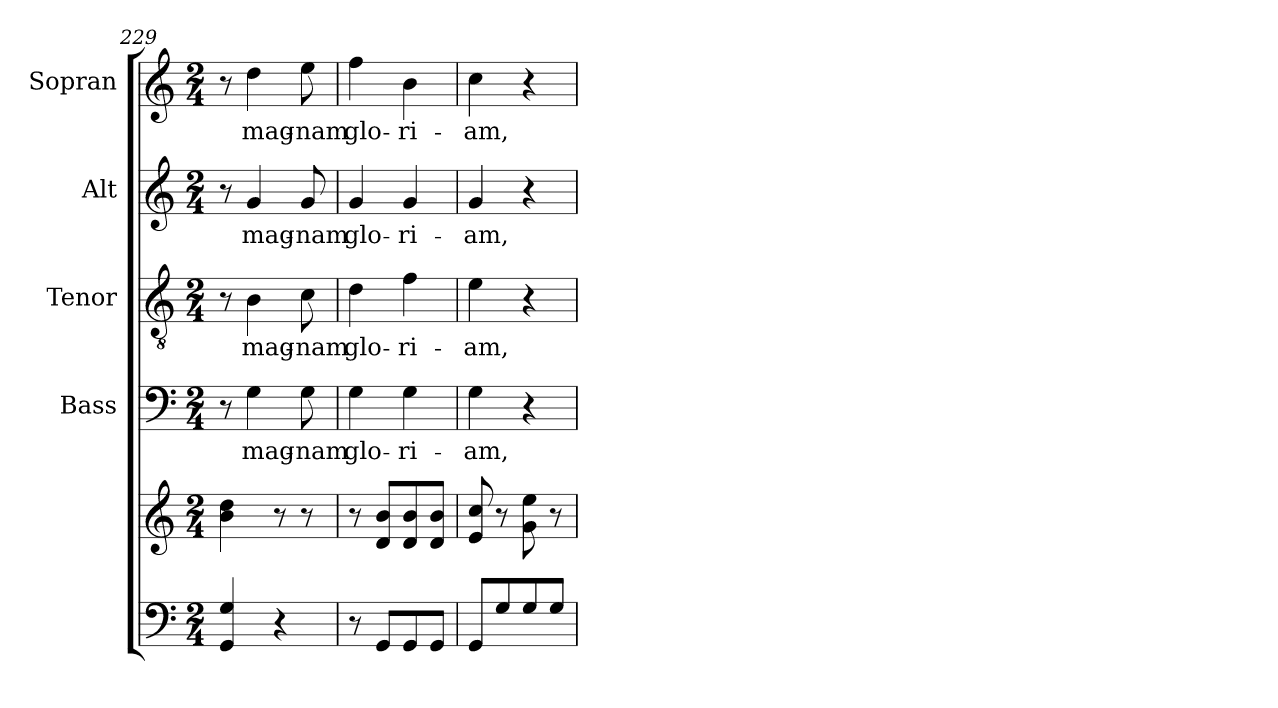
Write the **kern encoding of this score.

**kern	**kern	**kern	**text	**kern	**text	**kern	**text	**kern	**text
*part5	*part5	*part4	*part4	*part3	*part3	*part2	*part2	*part1	*part1
*staff6	*staff5	*staff4	*staff4	*staff3	*staff3	*staff2	*staff2	*staff1	*staff1
*	*	*I"Bass	*	*I"Tenor	*	*I"Alt	*	*I"Sopran	*
*	*	*I'B.	*	*I'T.	*	*I'A.	*	*I'S.	*
*clefF4	*clefG2	*clefF4	*	*clefGv2	*	*clefG2	*	*clefG2	*
*k[]	*k[]	*k[]	*	*k[]	*	*k[]	*	*k[]	*
*C:	*C:	*C:	*	*C:	*	*C:	*	*C:	*
*M2/4	*M2/4	*M2/4	*	*M2/4	*	*M2/4	*	*M2/4	*
=229	=229	=229	=229	=229	=229	=229	=229	=229	=229
4GG/ 4G/	4b\ 4dd\	8r	.	8r	.	8r	.	8r	.
!	!	!	!LO:LY:b	!	!LO:LY:b	!	!LO:LY:b	!	!LO:LY:b
.	.	4G\	mag-	4B\	mag-	4g/	mag-	4dd\	mag-
4r	8r	.	.	.	.	.	.	.	.
!	!	!	!LO:LY:b	!	!LO:LY:b	!	!LO:LY:b	!	!LO:LY:b
.	8r	8G\	-nam	8c\	-nam	8g/	-nam	8ee\	-nam
=230	=230	=230	=230	=230	=230	=230	=230	=230	=230
!	!	!	!LO:LY:b	!	!LO:LY:b	!	!LO:LY:b	!	!LO:LY:b
8r	8r	4G\	glo-	4d\	glo-	4g/	glo-	4ff\	glo-
8GG/L	8d/ 8b/L	.	.	.	.	.	.	.	.
!	!	!	!LO:LY:b	!	!LO:LY:b	!	!LO:LY:b	!	!LO:LY:b
8GG/	8d/ 8b/	4G\	-ri-	4f\	-ri-	4g/	-ri-	4b\	-ri-
8GG/J	8d/ 8b/J	.	.	.	.	.	.	.	.
=231	=231	=231	=231	=231	=231	=231	=231	=231	=231
!	!	!	!LO:LY:b	!	!LO:LY:b	!	!LO:LY:b	!	!LO:LY:b
8GG/L	8e/ 8cc/	4G\	-am,	4e\	-am,	4g/	-am,	4cc\	-am,
8G/	8r	.	.	.	.	.	.	.	.
8G/	8g\ 8ee\	4r	.	4r	.	4r	.	4r	.
8G/J	8r	.	.	.	.	.	.	.	.
=	=	=	=	=	=	=	=	=	=
*-	*-	*-	*-	*-	*-	*-	*-	*-	*-
